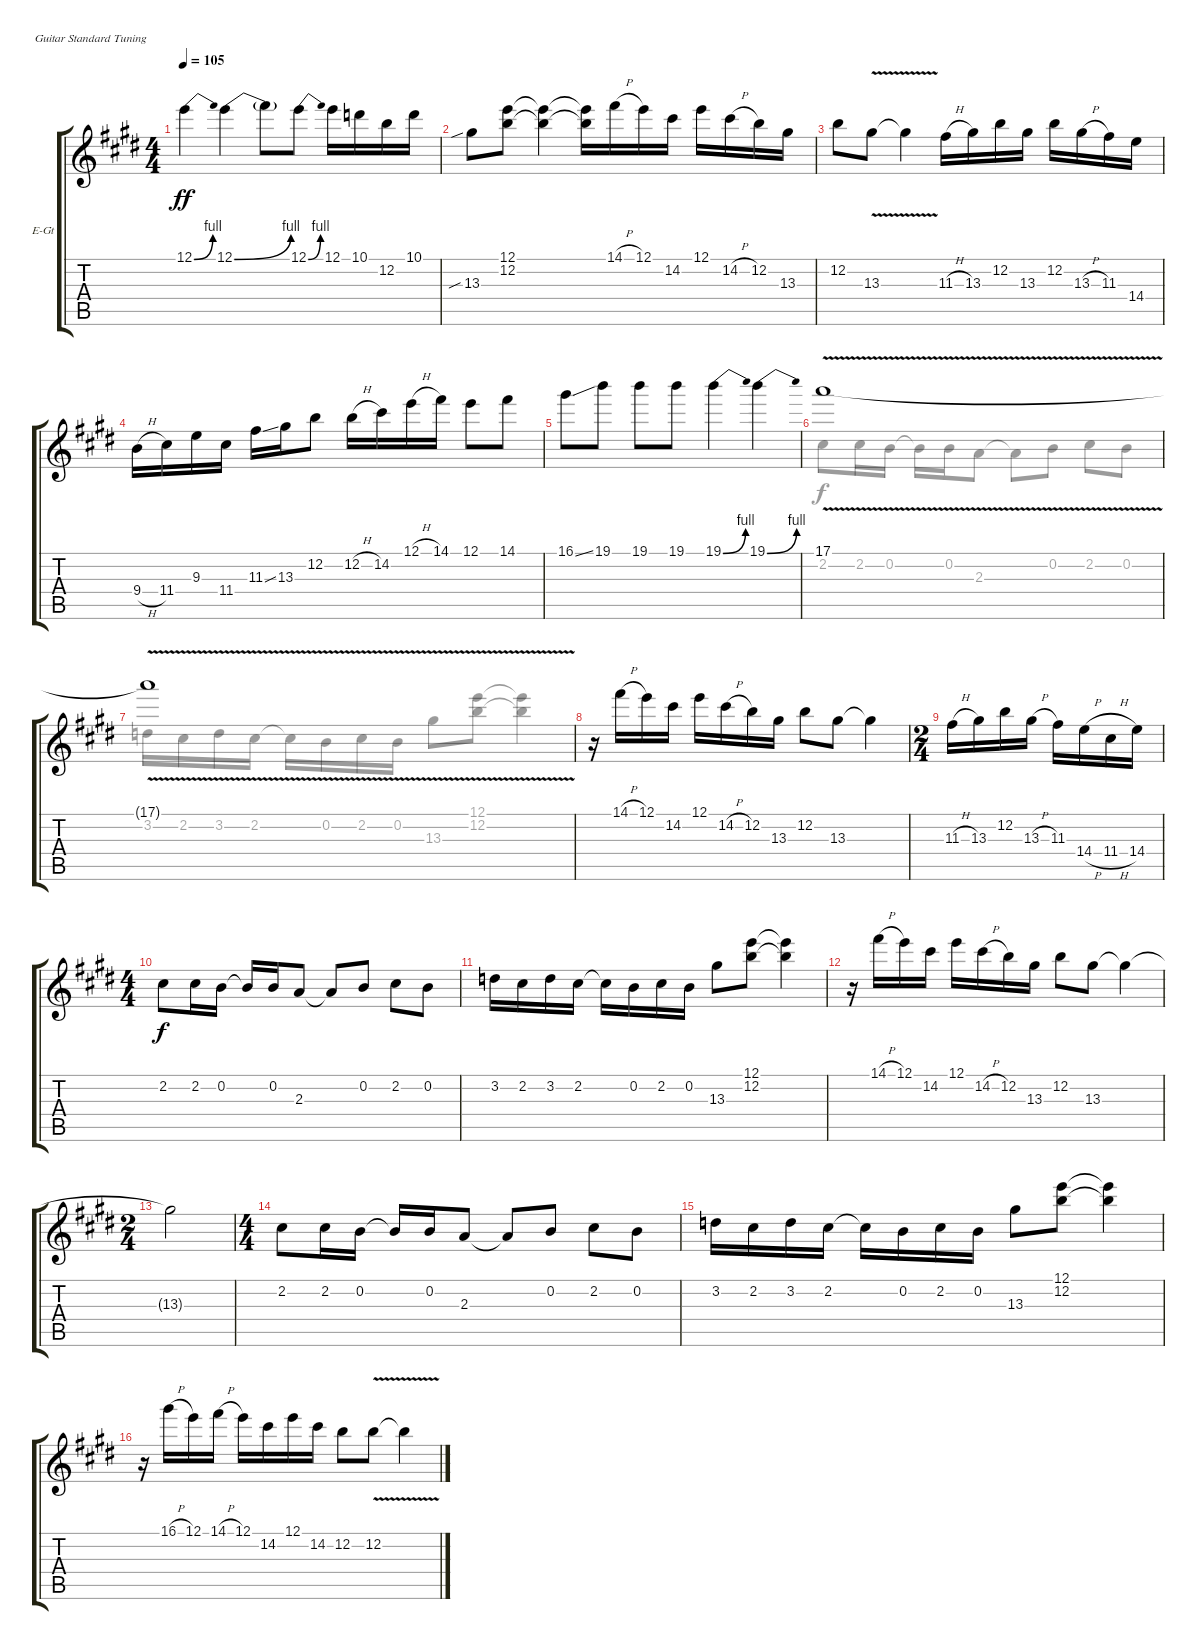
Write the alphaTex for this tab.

\defaultSystemsLayout 4
\bracketExtendMode groupsimilarinstruments
\firstSystemTrackNameOrientation horizontal
\otherSystemsTrackNameOrientation horizontal
\track ("Electric Guitar" "E-Gt") {instrument electricguitarclean}
\staff {score tabs}
\tuning (E4 B3 G3 D3 A2 E2)
\voice
\ts (4 4)
\tempo 105
\clef g2
\ks e
12.1{be (bend 0 0 15 4)}.4{dy ff} 12.1{be (bend 0 0 15 4)}.4 12.1{t}.8 12.1{be (bend 0 0 15 4)}.8 12.1.16 10.1.16 12.2.16 10.1.16 |
13.3{sib}.8 (12.1 12.2).8 (12.2{t} 12.1{t}).4 (12.1{t} 12.2{t}).16 14.1{h}.16 12.1.16 14.2.16 12.1.16 14.2{h}.16 12.2.16 13.3.16 |
12.2.8 13.3{v}.8 13.3{v t}.4 11.3{h}.16 13.3.16 12.2.16 13.3.16 12.2.16 13.3{h}.16 11.3.16 14.4.16 |
9.4{h}.16 11.4.16 9.3.16 11.4.16 11.3{ss}.16 13.3.16 12.2.8 12.2{h}.16 14.2.16 12.1{h}.16 14.1.16 12.1.8 14.1.8 |
16.1{ss}.8 19.1.8 19.1.8 19.1.8 19.1{be (bend 0 0 15 4)}.4 19.1{be (bend 0 0 15 4)}.4 |
17.1{v}.1 |
17.1{v t}.1 |
r.16 14.1{h}.16 12.1.16 14.2.16 12.1.16 14.2{h}.16 12.2.16 13.3.16 12.2.8 13.3.8 13.3{t}.4 |
\ts (2 4)
11.3{h}.16 13.3.16 12.2.16 13.3{h}.16 11.3.16 14.4{h}.16 11.4{h}.16 14.4.16 |
\ts (4 4)
2.2.8{dy f} 2.2.16 0.2.16 0.2{t}.16 0.2.16 2.3.8 2.3{t}.8 0.2.8 2.2.8 0.2.8 |
3.2.16 2.2.16 3.2.16 2.2.16 2.2{t}.16 0.2.16 2.2.16 0.2.16 13.3.8 (12.1 12.2).8 (12.2{t} 12.1{t}).4 |
r.16 14.1{h}.16 12.1.16 14.2.16 12.1.16 14.2{h}.16 12.2.16 13.3.16 12.2.8 13.3.8 13.3{t}.4 |
\ts (2 4)
13.3{t}.2 |
\ts (4 4)
2.2.8 2.2.16 0.2.16 0.2{t}.16 0.2.16 2.3.8 2.3{t}.8 0.2.8 2.2.8 0.2.8 |
3.2.16 2.2.16 3.2.16 2.2.16 2.2{t}.16 0.2.16 2.2.16 0.2.16 13.3.8 (12.1 12.2).8 (12.2{t} 12.1{t}).4 |
r.16 16.1{h}.16 12.1.16 14.1{h}.16 12.1.16 14.2.16 12.1.16 14.2.16 12.2.8 12.2{v}.8 12.2{v t}.4
\voice
\clef g2
\ottava regular
\simile none
\ks e
|
|
|
|
|
2.2.8 2.2.16 0.2.16 0.2{t}.16 0.2.16 2.3.8 2.3{t}.8 0.2.8 2.2.8 0.2.8 |
3.2.16 2.2.16 3.2.16 2.2.16 2.2{t}.16 0.2.16 2.2.16 0.2.16 13.3.8 (12.1 12.2).8 (12.2{t} 12.1{t}).4 |
|
|
|
|
|
|
|
|
